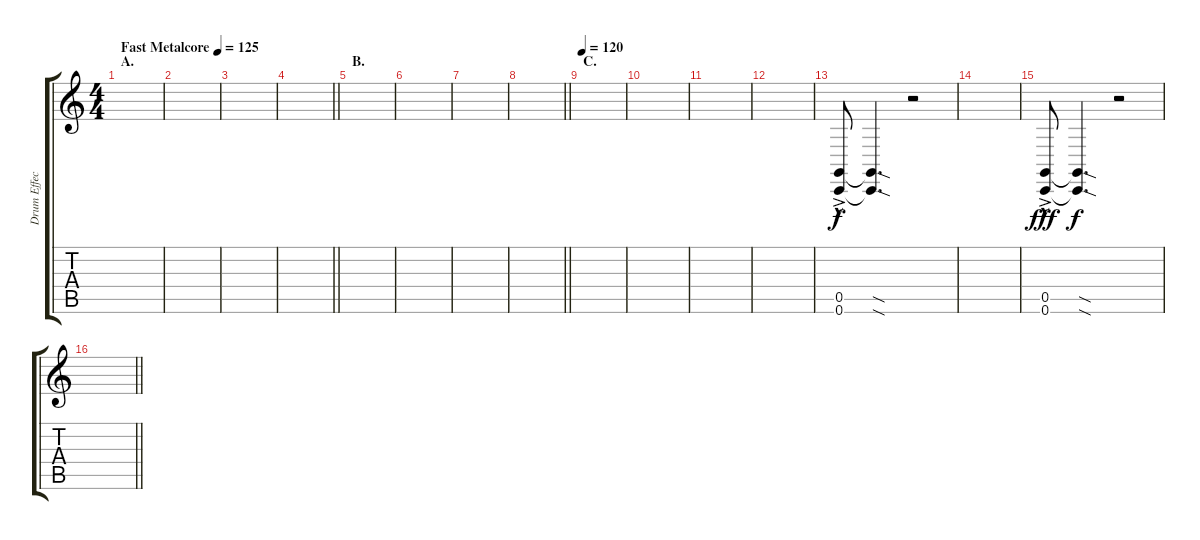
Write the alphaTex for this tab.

\track ("Drum Effects" "Drum Effec") {instrument reversecymbal}
\staff {score tabs}
\tuning (D4 A3 F3 C3 G2 C2) {hide}
\ts (4 4)
\section ("" "A.")
\tempo (125 "Fast Metalcore")
\clef g2
\ks c
|
|
|
\barLineRight lightlight
|
\section ("" "B.")
|
|
|
\barLineRight lightlight
|
\section ("" "C.")
\tempo 120
|
|
|
|
(0.5{ac} 0.6{hac}).8{volume 16 instrument whistle} (0.5{sod t} 0.6{sod t}).4{d dy f} r.2 |
|
(0.5{ac} 0.6{hac}).8{dy fff volume 16 instrument whistle} (0.5{sod t} 0.6{sod t}).4{d dy f} r.2 |
\barLineRight lightlight
